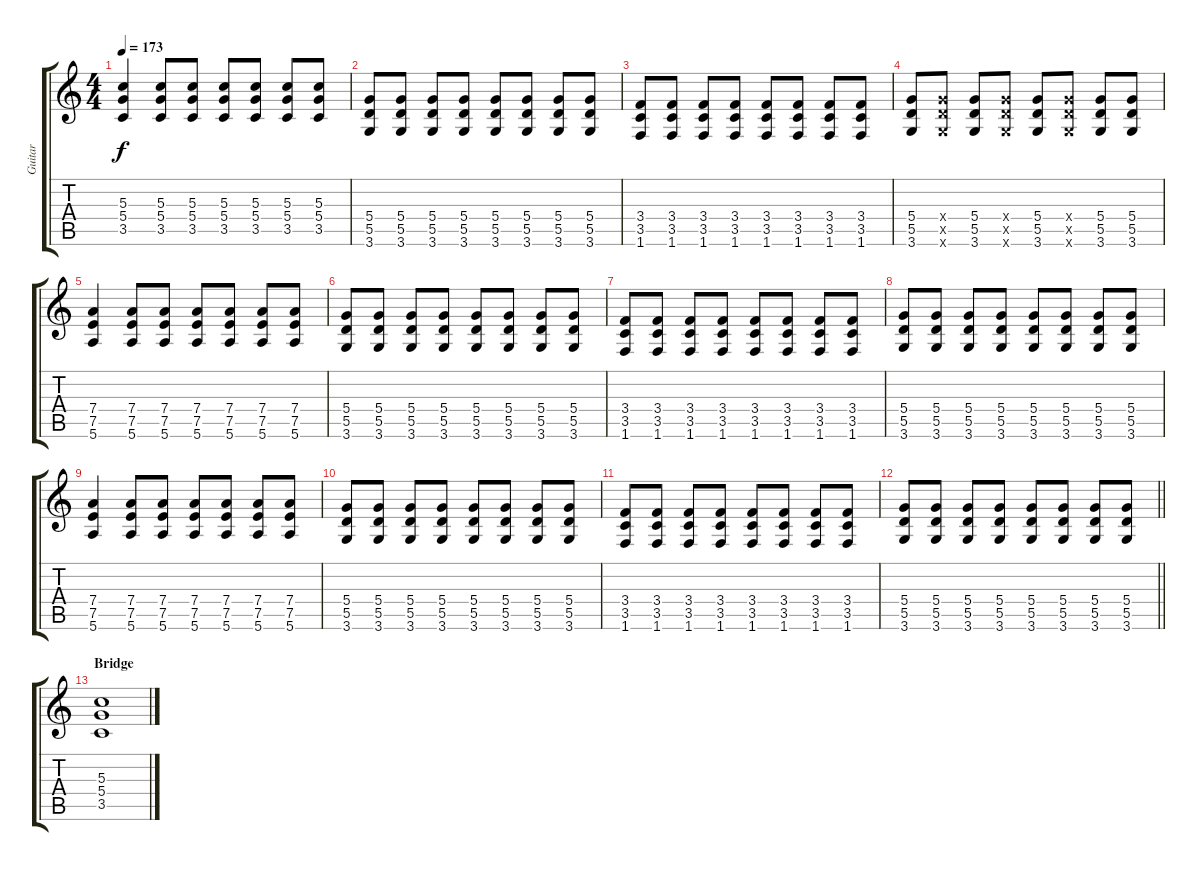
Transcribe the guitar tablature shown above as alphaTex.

\track ("Guitar" "Guitar") {instrument distortionguitar}
\staff {score tabs}
\tuning (E4 B3 G3 D3 A2 E2) {hide}
\ts (4 4)
\tempo 173
\clef g2
\ks c
(5.3 5.4 3.5).4{dy f} (5.3 5.4 3.5).8 (5.3 5.4 3.5).8 (5.3 5.4 3.5).8 (5.3 5.4 3.5).8 (5.3 5.4 3.5).8 (5.3 5.4 3.5).8 |
(5.4 5.5 3.6).8 (5.4 5.5 3.6).8 (5.4 5.5 3.6).8 (5.4 5.5 3.6).8 (5.4 5.5 3.6).8 (5.4 5.5 3.6).8 (5.4 5.5 3.6).8 (5.4 5.5 3.6).8 |
(3.4 3.5 1.6).8 (3.4 3.5 1.6).8 (3.4 3.5 1.6).8 (3.4 3.5 1.6).8 (3.4 3.5 1.6).8 (3.4 3.5 1.6).8 (3.4 3.5 1.6).8 (3.4 3.5 1.6).8 |
(5.4 5.5 3.6).8 (5.4{x} 5.5{x} 3.6{x}).8 (5.4 5.5 3.6).8 (5.4{x} 5.5{x} 3.6{x}).8 (5.4 5.5 3.6).8 (5.4{x} 5.5{x} 3.6{x}).8 (5.4 5.5 3.6).8 (5.4 5.5 3.6).8 |
(7.4 7.5 5.6).4 (7.4 7.5 5.6).8 (7.4 7.5 5.6).8 (7.4 7.5 5.6).8 (7.4 7.5 5.6).8 (7.4 7.5 5.6).8 (7.4 7.5 5.6).8 |
(5.4 5.5 3.6).8 (5.4 5.5 3.6).8 (5.4 5.5 3.6).8 (5.4 5.5 3.6).8 (5.4 5.5 3.6).8 (5.4 5.5 3.6).8 (5.4 5.5 3.6).8 (5.4 5.5 3.6).8 |
(3.4 3.5 1.6).8 (3.4 3.5 1.6).8 (3.4 3.5 1.6).8 (3.4 3.5 1.6).8 (3.4 3.5 1.6).8 (3.4 3.5 1.6).8 (3.4 3.5 1.6).8 (3.4 3.5 1.6).8 |
(5.4 5.5 3.6).8 (5.4 5.5 3.6).8 (5.4 5.5 3.6).8 (5.4 5.5 3.6).8 (5.4 5.5 3.6).8 (5.4 5.5 3.6).8 (5.4 5.5 3.6).8 (5.4 5.5 3.6).8 |
(7.4 7.5 5.6).4 (7.4 7.5 5.6).8 (7.4 7.5 5.6).8 (7.4 7.5 5.6).8 (7.4 7.5 5.6).8 (7.4 7.5 5.6).8 (7.4 7.5 5.6).8 |
(5.4 5.5 3.6).8 (5.4 5.5 3.6).8 (5.4 5.5 3.6).8 (5.4 5.5 3.6).8 (5.4 5.5 3.6).8 (5.4 5.5 3.6).8 (5.4 5.5 3.6).8 (5.4 5.5 3.6).8 |
(3.4 3.5 1.6).8 (3.4 3.5 1.6).8 (3.4 3.5 1.6).8 (3.4 3.5 1.6).8 (3.4 3.5 1.6).8 (3.4 3.5 1.6).8 (3.4 3.5 1.6).8 (3.4 3.5 1.6).8 |
\barLineRight lightlight
(5.4 5.5 3.6).8 (5.4 5.5 3.6).8 (5.4 5.5 3.6).8 (5.4 5.5 3.6).8 (5.4 5.5 3.6).8 (5.4 5.5 3.6).8 (5.4 5.5 3.6).8 (5.4 5.5 3.6).8 |
\section ("" "Bridge")
(5.3 5.4 3.5).1{volume 3}
